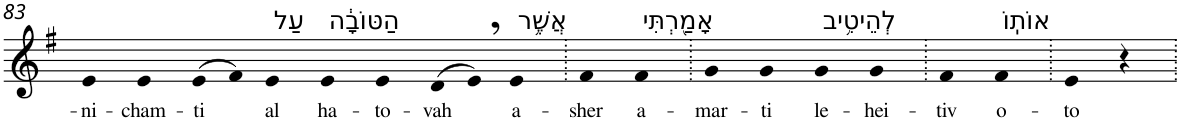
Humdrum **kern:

**kern	**text
*part1	*part1
*staff1	*staff1
*I"Piano	*
*I'Pno	*
!!LO:PB:g=z
*clefG2	*
*k[f#]	*
*G:	*
=83	=83
!	!LO:LY:b
4e	-ni-
!	!LO:LY:b
4e	-cham-
!	!LO:LY:b
(>8e	-ti
8f#)	.
!LO:TX:a:t=עַל	!
!	!LO:LY:b
4e	al
!LO:TX:a:t=הַטּוֹבָ֔ה	!
!	!LO:LY:b
4e	ha-
!	!LO:LY:b
4e	-to-
!	!LO:LY:b
(>8d	-vah
8e,)	.
!LO:TX:a:t=אֲשֶׁ֥ר	!
!	!LO:LY:b
4e	a-
=84.	=84.
!	!LO:LY:b
4f#	-sher
!LO:TX:a:t=אָמַ֖רְתִּי	!
!	!LO:LY:b
4f#	a-
=85.	=85.
!	!LO:LY:b
4g	-mar-
!	!LO:LY:b
4g	-ti
!LO:TX:a:t=לְהֵיטִ֥יב	!
!	!LO:LY:b
4g	le-
!	!LO:LY:b
4g	-hei-
=86.	=86.
!	!LO:LY:b
4f#	-tiv
!LO:TX:a:t=אוֹתֽוֹ	!
!	!LO:LY:b
4f#	o-
=87.	=87.
!	!LO:LY:b
4e	-to
4r	.
=.	=.
*-	*-
